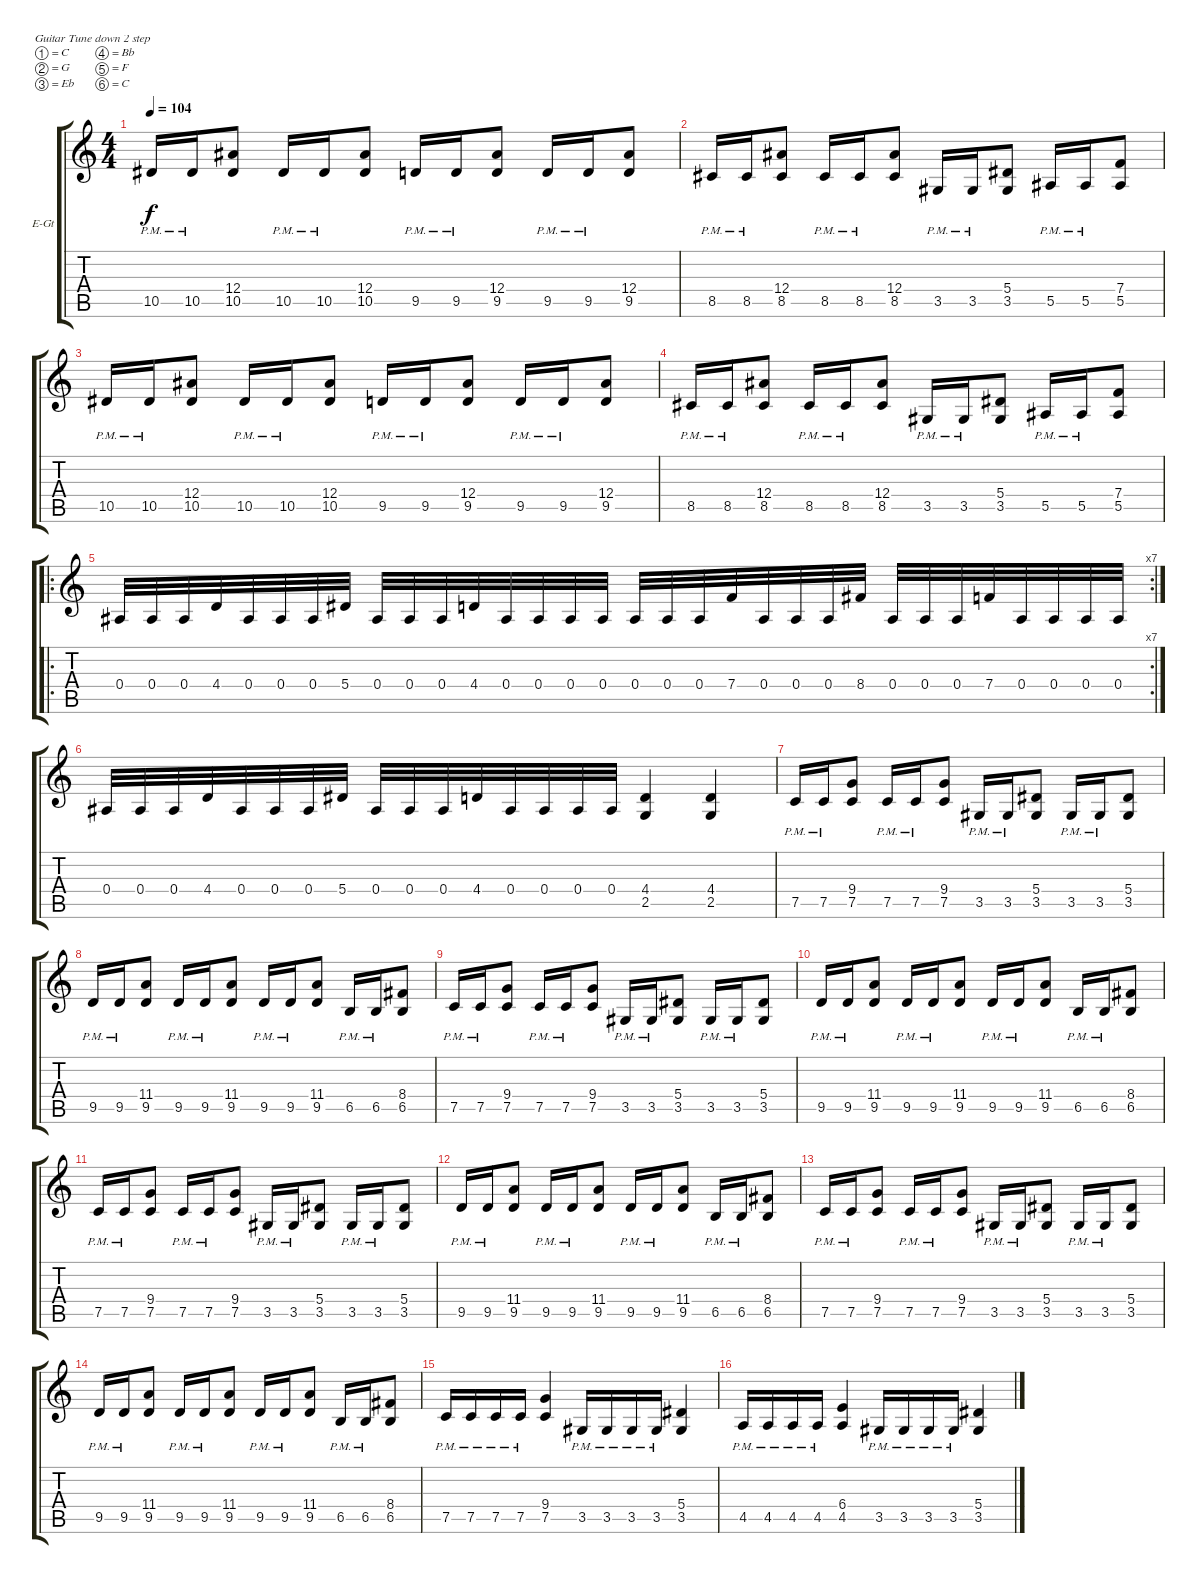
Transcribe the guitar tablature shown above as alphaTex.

\bracketExtendMode groupsimilarinstruments
\firstSystemTrackNameOrientation horizontal
\otherSystemsTrackNameOrientation horizontal
\track ("Toki" "E-Gt") {instrument distortionguitar}
\staff {score tabs}
\tuning (C4 G3 Eb3 Bb2 F2 C2)
\ts (4 4)
\tempo 104
\clef g2
\ks c
10.5{pm}.16{dy f} 10.5{pm}.16 (12.4 10.5).8 10.5{pm}.16 10.5{pm}.16 (12.4 10.5).8 9.5{pm}.16 9.5{pm}.16 (12.4 9.5).8 9.5{pm}.16 9.5{pm}.16 (12.4 9.5).8 |
8.5{pm}.16 8.5{pm}.16 (12.4 8.5).8 8.5{pm}.16 8.5{pm}.16 (12.4 8.5).8 3.5{pm}.16 3.5{pm}.16 (5.4 3.5).8 5.5{pm}.16 5.5{pm}.16 (7.4 5.5).8 |
10.5{pm}.16 10.5{pm}.16 (12.4 10.5).8 10.5{pm}.16 10.5{pm}.16 (12.4 10.5).8 9.5{pm}.16 9.5{pm}.16 (12.4 9.5).8 9.5{pm}.16 9.5{pm}.16 (12.4 9.5).8 |
8.5{pm}.16 8.5{pm}.16 (12.4 8.5).8 8.5{pm}.16 8.5{pm}.16 (12.4 8.5).8 3.5{pm}.16 3.5{pm}.16 (5.4 3.5).8 5.5{pm}.16 5.5{pm}.16 (7.4 5.5).8 |
\ro
\rc 7
0.4.32 0.4.32 0.4.32 4.4.32 0.4.32 0.4.32 0.4.32 5.4.32 0.4.32 0.4.32 0.4.32 4.4.32 0.4.32 0.4.32 0.4.32 0.4.32 0.4.32 0.4.32 0.4.32 7.4.32 0.4.32 0.4.32 0.4.32 8.4.32 0.4.32 0.4.32 0.4.32 7.4.32 0.4.32 0.4.32 0.4.32 0.4.32 |
0.4.32 0.4.32 0.4.32 4.4.32 0.4.32 0.4.32 0.4.32 5.4.32 0.4.32 0.4.32 0.4.32 4.4.32 0.4.32 0.4.32 0.4.32 0.4.32 (4.4 2.5).4 (4.4 2.5).4 |
7.5{pm}.16 7.5{pm}.16 (9.4 7.5).8 7.5{pm}.16 7.5{pm}.16 (9.4 7.5).8 3.5{pm}.16 3.5{pm}.16 (5.4 3.5).8 3.5{pm}.16 3.5{pm}.16 (5.4 3.5).8 |
9.5{pm}.16 9.5{pm}.16 (11.4 9.5).8 9.5{pm}.16 9.5{pm}.16 (11.4 9.5).8 9.5{pm}.16 9.5{pm}.16 (11.4 9.5).8 6.5{pm}.16 6.5{pm}.16 (8.4 6.5).8 |
7.5{pm}.16 7.5{pm}.16 (9.4 7.5).8 7.5{pm}.16 7.5{pm}.16 (9.4 7.5).8 3.5{pm}.16 3.5{pm}.16 (5.4 3.5).8 3.5{pm}.16 3.5{pm}.16 (5.4 3.5).8 |
9.5{pm}.16 9.5{pm}.16 (11.4 9.5).8 9.5{pm}.16 9.5{pm}.16 (11.4 9.5).8 9.5{pm}.16 9.5{pm}.16 (11.4 9.5).8 6.5{pm}.16 6.5{pm}.16 (8.4 6.5).8 |
7.5{pm}.16 7.5{pm}.16 (9.4 7.5).8 7.5{pm}.16 7.5{pm}.16 (9.4 7.5).8 3.5{pm}.16 3.5{pm}.16 (5.4 3.5).8 3.5{pm}.16 3.5{pm}.16 (5.4 3.5).8 |
9.5{pm}.16 9.5{pm}.16 (11.4 9.5).8 9.5{pm}.16 9.5{pm}.16 (11.4 9.5).8 9.5{pm}.16 9.5{pm}.16 (11.4 9.5).8 6.5{pm}.16 6.5{pm}.16 (8.4 6.5).8 |
7.5{pm}.16 7.5{pm}.16 (9.4 7.5).8 7.5{pm}.16 7.5{pm}.16 (9.4 7.5).8 3.5{pm}.16 3.5{pm}.16 (5.4 3.5).8 3.5{pm}.16 3.5{pm}.16 (5.4 3.5).8 |
9.5{pm}.16 9.5{pm}.16 (11.4 9.5).8 9.5{pm}.16 9.5{pm}.16 (11.4 9.5).8 9.5{pm}.16 9.5{pm}.16 (11.4 9.5).8 6.5{pm}.16 6.5{pm}.16 (8.4 6.5).8 |
7.5{pm}.16 7.5{pm}.16 7.5{pm}.16 7.5{pm}.16 (9.4 7.5).4 3.5{pm}.16 3.5{pm}.16 3.5{pm}.16 3.5{pm}.16 (5.4 3.5).4 |
4.5{pm}.16 4.5{pm}.16 4.5{pm}.16 4.5{pm}.16 (6.4 4.5).4 3.5{pm}.16 3.5{pm}.16 3.5{pm}.16 3.5{pm}.16 (5.4 3.5).4
